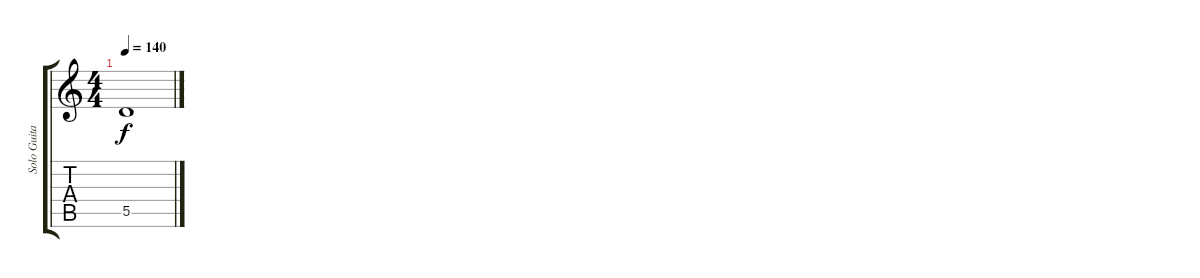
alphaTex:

\track ("Solo Guitar2 - John Frusciante" "Solo Guita") {instrument electricguitarjazz}
\staff {score tabs}
\tuning (E4 B3 G3 D3 A2 E2) {hide}
\ts (4 4)
\tempo 140
\clef g2
\ks c
5.5{t}.1{dy f}
